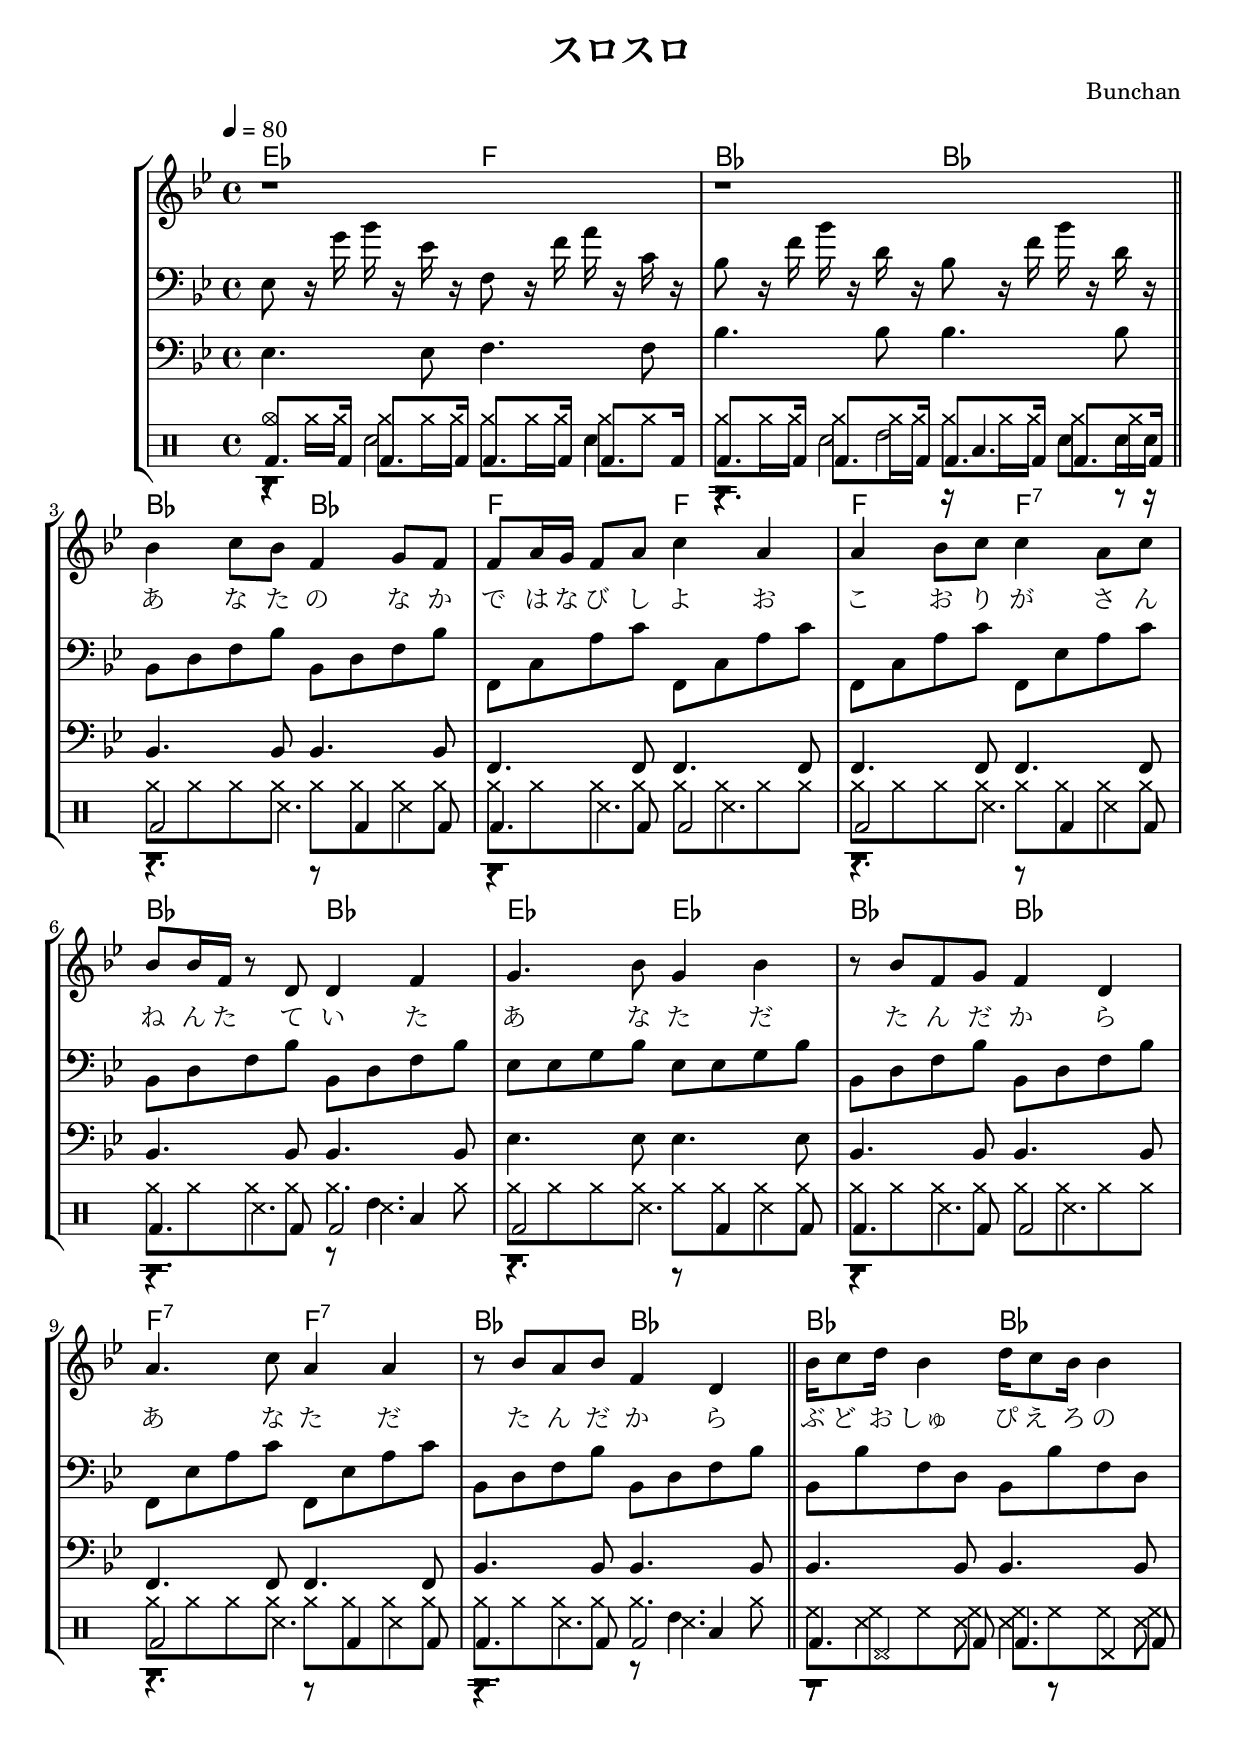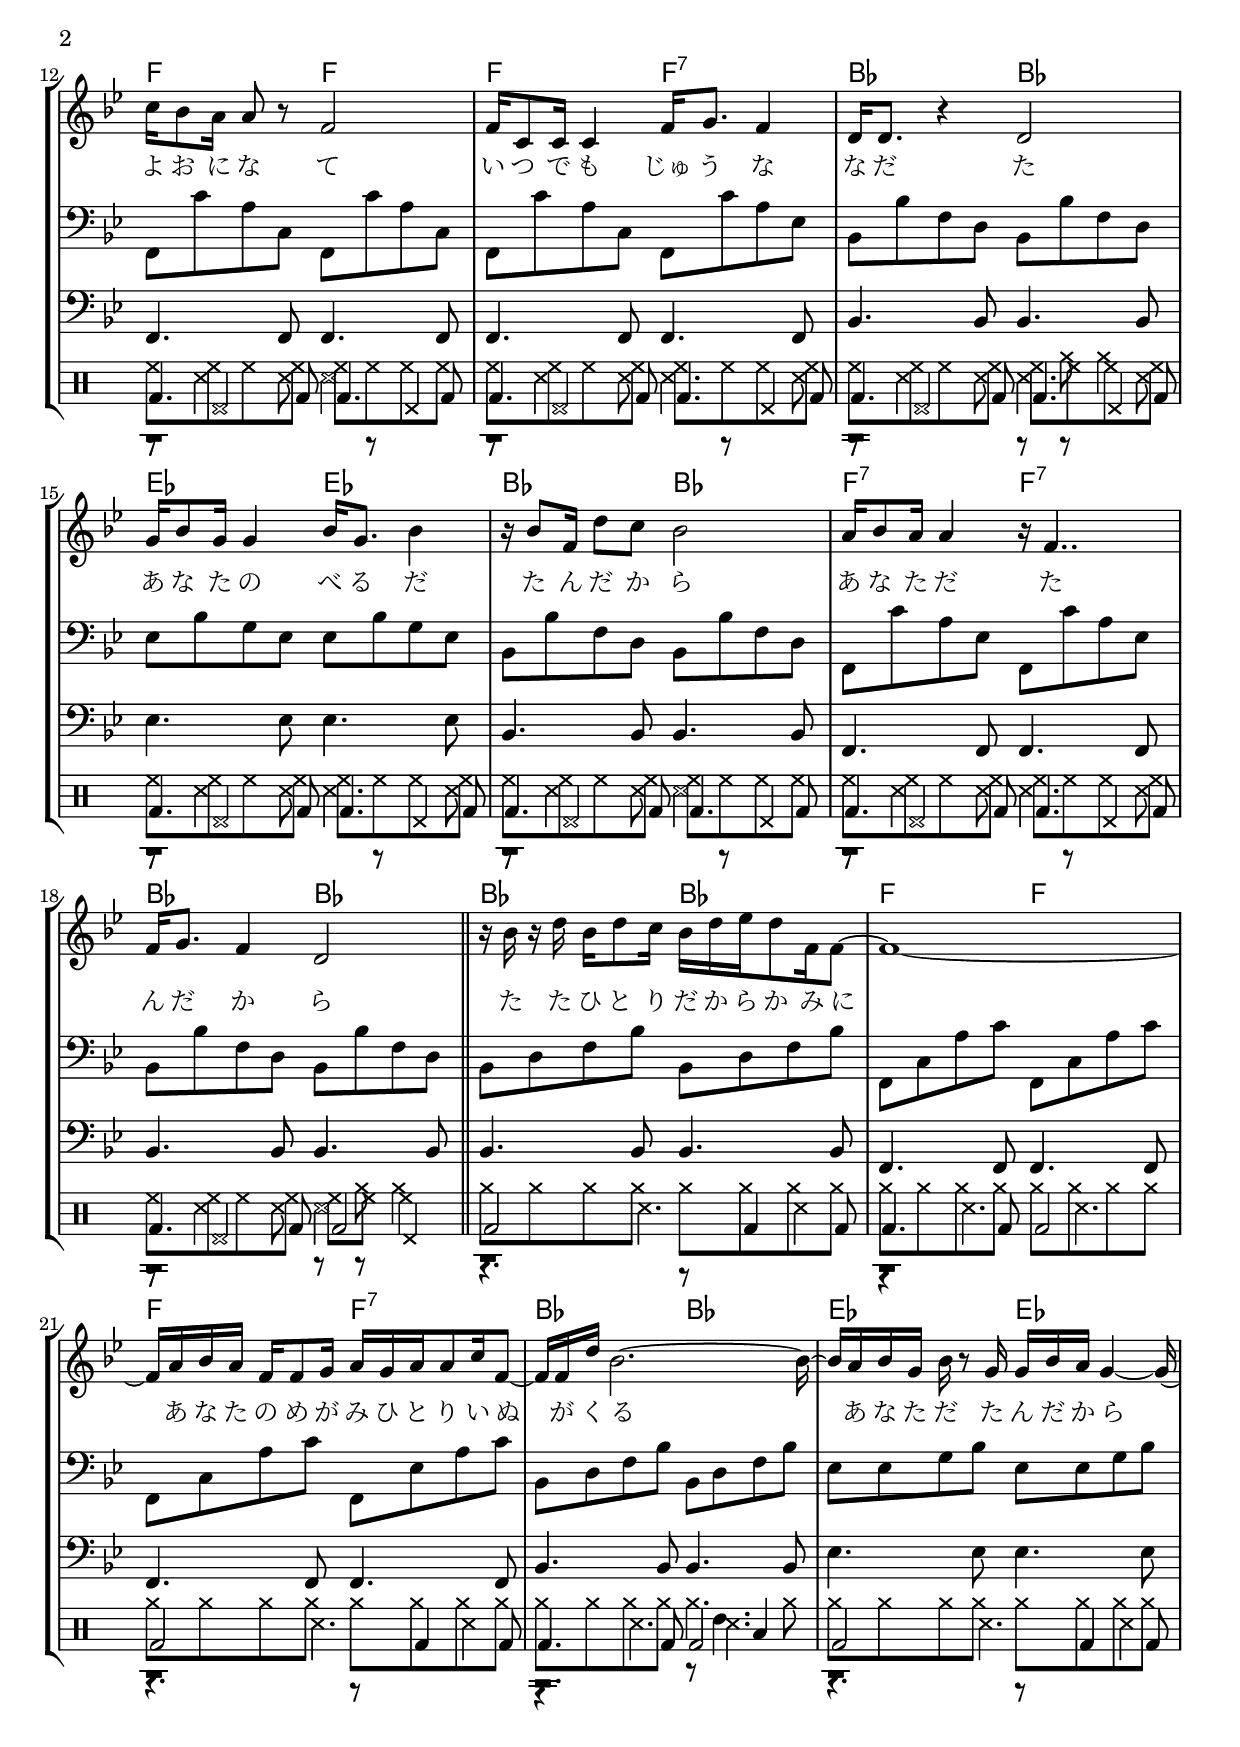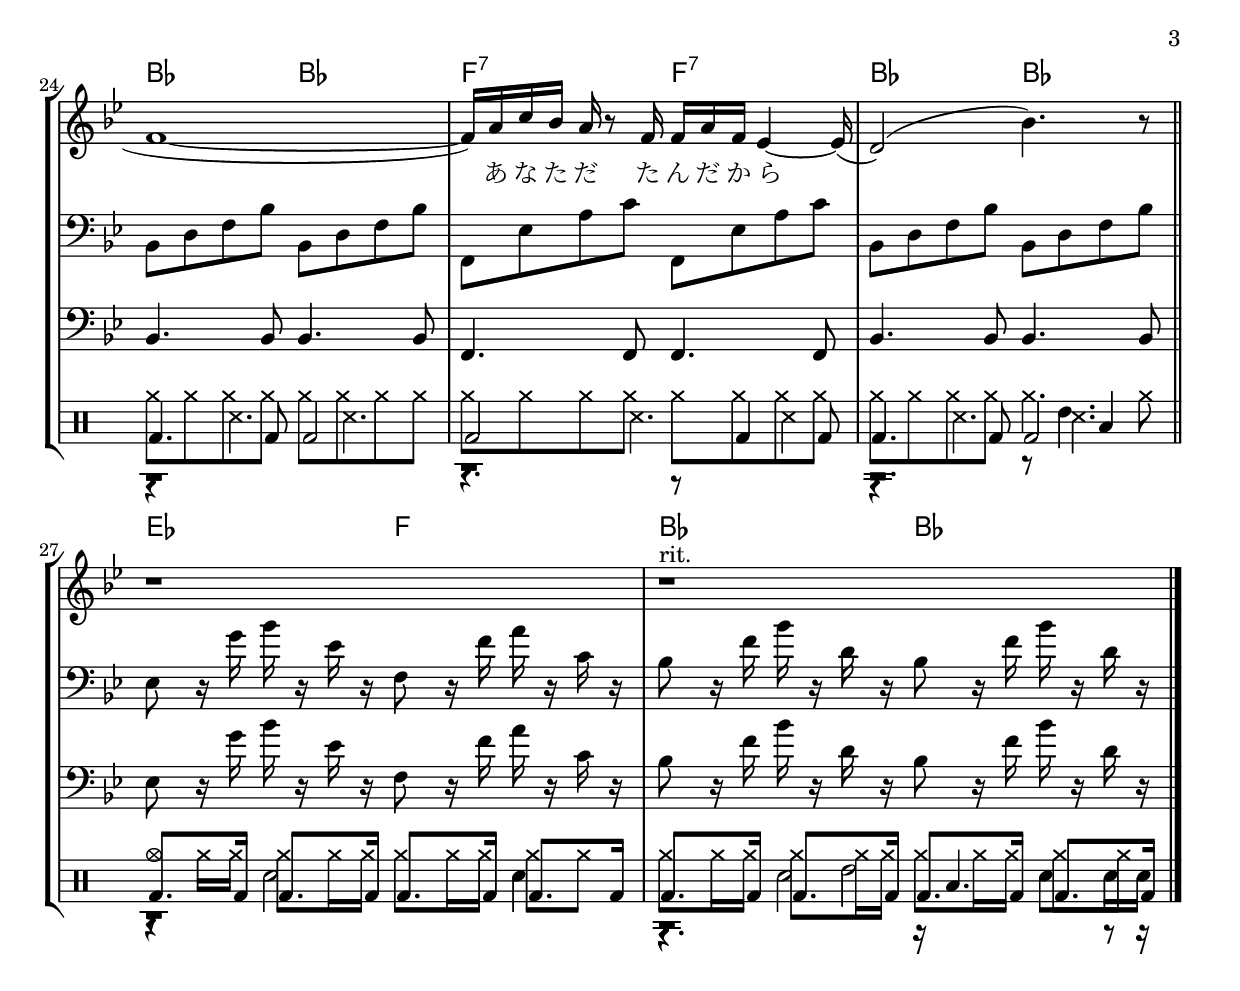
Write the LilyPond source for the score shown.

\version "2.12.1"

\header {
	title = \markup {スロスロ}
	composer = \markup \center-column {Bunchan}
}

harmony = \chordmode {
	es2 f bes bes 

	bes bes f f f f:7 bes bes es es bes bes f:7 f:7 bes bes 

	bes bes f f f f:7 bes bes es es bes bes f:7 f:7 bes bes 

	bes bes f f f f:7 bes bes es es bes bes f:7 f:7 bes bes 

	es f bes bes 
}

melody = {
	\key bes \major
	\tempo 4 = 80
	r1 | r1   
	\set Staff.midiInstrument = #"fss0.37"
	 bes'4  c''8  bes'8  f'4  g'8  f'8 
	f'8  a'16  g'16  f'8  a'8  c''4  a'4 
	a'4  bes'8  c''8  c''4  a'8  c''8 
	bes'8  bes'16  f'16  r8  d'8  d'4  f'4 
	g'4.  bes'8  g'4  bes'4 
	r8  bes'8  f'8  g'8  f'4  d'4 
	a'4.  c''8  a'4  a'4 
	r8  bes'8  a'8  bes'8  f'4  d'4
	\set Staff.midiInstrument = #"fss0.37"
	 bes'16  c''8  d''16  bes'4  d''16  c''8  bes'16  bes'4 
	c''16  bes'8  a'16  a'8  r8  f'2 
	f'16  c'8  c'16  c'4  f'16  g'8.  f'4 
	d'16  d'8.  r4  d'2 
	g'16  bes'8  g'16  g'4  bes'16  g'8.  bes'4 
	r16  bes'8  f'16  d''8  c''8  bes'2 
	a'16  bes'8  a'16  a'4  r16  f'4.. 
	f'16  g'8.  f'4  d'2
	\set Staff.midiInstrument = #"fss0.37"
	r16 bes'16  r16  d''16  bes'16  d''8  c''16  bes'16  d''16  es''16  d''8  f'16  f'8~ 
	f'1~ 
	f'16  a'16  bes'16  a'16  f'16  f'8  g'16  a'16  g'16  a'16  a'8  c''16  f'8~ 
	f'16  f'16  d''16  bes'2.~bes'16~ 
	bes'16  a'16  bes'16  g'16  bes'16  r8  g'16  g'16  bes'16  a'16  g'4~g'16 
	(f'1~ 
	f'16)  a'16  c''16  bes'16  a'16  r8  f'16  f'16  a'16  f'16  es'4~es'16 
	(d'2)  (bes'4.)  	r8 	r1 | r1^"rit." \bar "|."
}

words = \lyricmode {
	
	あ  な  た  の  な  か  で  は  な  び  し  よ  お  こ  お  り  が  さ  ん  ね  ん  た  て  い  た  あ  な  た  だ  た  ん  だ  か  ら  あ  な  た  だ  た  ん  だ  か  ら  
	ぶ  ど  お  しゅ  ぴ  え  ろ  の  よ  お  に  な  て  い  つ  で  も  じゅ  う  な  な  だ  た  あ  な  た  の  べ  る  だ  た  ん  だ  か  ら  あ  な  た  だ  た  ん  だ  か  ら  
	た  た  ひ  と  り  だ  か  ら  か  み  に  あ  な  た  の  め  が  み  ひ  と  り  い  ぬ  が  く  る  あ  な  た  だ  た  ん  だ  か  ら  あ  な  た  だ  た  ん  だ  か  ら  
	
}

tempochange = {
	\tempo 4 = 80
	r1 | r1 \bar "||"
	\tempo 4 = 80
	r1 | r1 | r1 | r1 | r1 | r1 | r1 | r1 \bar "||"
	\tempo 4 = 80
	r1 | r1 | r1 | r1 | r1 | r1 | r1 | r1 \bar "||"
	\tempo 4 = 80
	r1 | r1 | r1 | r1 | r1 | r1 | r1 | r1 \bar "||"
	\tempo 4 = 80
	r1 | \tempo 4 = 60 r2 \tempo 4 = 53 r2 \bar "|."
}

mainacc = {
	\clef bass
	\set Staff.midiInstrument = #"Electric Guitar (jazz)"
	\key bes \major
	\tempo 4 = 80
	es8r16g'16bes'16r16es'16r16
	f8r16f'16a'16r16c'16r16
	bes8r16f'16bes'16r16d'16r16
	bes8r16f'16bes'16r16d'16r16
	\bar "||"

	\set Staff.midiInstrument = #"Electric Guitar (jazz)"
	bes,8 d8 f8 bes8
	bes,8 d8 f8 bes8
	f,8 c8 a8 c'8
	f,8 c8 a8 c'8
	f,8 c8 a8 c'8
	f,8 es8 a8 c'8
	bes,8 d8 f8 bes8
	bes,8 d8 f8 bes8
	es8 es8 g8 bes8
	es8 es8 g8 bes8
	bes,8 d8 f8 bes8
	bes,8 d8 f8 bes8
	f,8 es8 a8 c'8
	f,8 es8 a8 c'8
	bes,8 d8 f8 bes8
	bes,8 d8 f8 bes8
	\bar "||"

	\set Staff.midiInstrument = #"Electric Guitar (jazz)"
	bes,8 bes f d
	bes,8 bes f d
	f,8 c' a c
	f,8 c' a c
	f,8 c' a c
	f,8 c' a es
	bes,8 bes f d
	bes,8 bes f d
	es8 bes g es
	es8 bes g es
	bes,8 bes f d
	bes,8 bes f d
	f,8 c' a es
	f,8 c' a es
	bes,8 bes f d
	bes,8 bes f d
	\bar "||"

	\set Staff.midiInstrument = #"Electric Guitar (jazz)"
	bes,8 d8 f8 bes8
	bes,8 d8 f8 bes8
	f,8 c8 a8 c'8
	f,8 c8 a8 c'8
	f,8 c8 a8 c'8
	f,8 es8 a8 c'8
	bes,8 d8 f8 bes8
	bes,8 d8 f8 bes8
	es8 es8 g8 bes8
	es8 es8 g8 bes8
	bes,8 d8 f8 bes8
	bes,8 d8 f8 bes8
	f,8 es8 a8 c'8
	f,8 es8 a8 c'8
	bes,8 d8 f8 bes8
	bes,8 d8 f8 bes8
	\bar "||"

	\set Staff.midiInstrument = #"Electric Guitar (jazz)"
	es8r16g'16bes'16r16es'16r16
	f8r16f'16a'16r16c'16r16
	bes8r16f'16bes'16r16d'16r16
	bes8r16f'16bes'16r16d'16r16
	\bar "|."
}

subacc = {
	\clef bass
	\set Staff.midiInstrument = #"Lead 3 (calliope)"
	\key bes \major
	\tempo 4 = 80
	es4.es8
	f4.f8
	bes4.bes8
	bes4.bes8
	\bar "||"

	\set Staff.midiInstrument = #"Lead 3 (calliope)"
	bes,4.bes,8
	bes,4.bes,8
	f,4.f,8
	f,4.f,8
	f,4.f,8
	f,4.f,8
	bes,4.bes,8
	bes,4.bes,8
	es4.es8
	es4.es8
	bes,4.bes,8
	bes,4.bes,8
	f,4.f,8
	f,4.f,8
	bes,4.bes,8
	bes,4.bes,8
	\bar "||"

	\set Staff.midiInstrument = #"Lead 3 (calliope)"
	bes,4.bes,8
	bes,4.bes,8
	f,4.f,8
	f,4.f,8
	f,4.f,8
	f,4.f,8
	bes,4.bes,8
	bes,4.bes,8
	es4.es8
	es4.es8
	bes,4.bes,8
	bes,4.bes,8
	f,4.f,8
	f,4.f,8
	bes,4.bes,8
	bes,4.bes,8
	\bar "||"

	\set Staff.midiInstrument = #"Lead 3 (calliope)"
	bes,4.bes,8
	bes,4.bes,8
	f,4.f,8
	f,4.f,8
	f,4.f,8
	f,4.f,8
	bes,4.bes,8
	bes,4.bes,8
	es4.es8
	es4.es8
	bes,4.bes,8
	bes,4.bes,8
	f,4.f,8
	f,4.f,8
	bes,4.bes,8
	bes,4.bes,8
	\bar "||"

	\set Staff.midiInstrument = #"Lead 3 (calliope)"
	es8r16g'16bes'16r16es'16r16
	f8r16f'16a'16r16c'16r16
	bes8r16f'16bes'16r16d'16r16
	bes8r16f'16bes'16r16d'16r16
	\bar "|."
}

percA = {
	\drummode {
	r8 cymr16 cymr16 cymr8 cymr16 cymr16 cymr8 cymr16 cymr16 cymr8 cymr8  |cymr8 cymr16 cymr16 cymr8 cymr16 cymr16 cymr8 cymr16 cymr16 cymr8 cymr8  \bar "||"
	bd2 r8 bd4 bd8  |bd4. bd8 bd2  |bd2 r8 bd4 bd8  |bd4. bd8 bd2  |bd2 r8 bd4 bd8  |bd4. bd8 bd2  |bd2 r8 bd4 bd8  |bd4. bd8 bd2  \bar "||"
	hh8 hh8 hh8 hh8 hh8 hh8 hh8 hh8  |hh8 hh8 hh8 hh8 hh8 hh8 hh8 hh8  |hh8 hh8 hh8 hh8 hh8 hh8 hh8 hh8  |hh8 hh8 hh8 hh8 hh8 hh8 hh8 hh8  |hh8 hh8 hh8 hh8 hh8 hh8 hh8 hh8  |hh8 hh8 hh8 hh8 hh8 hh8 hh8 hh8  |hh8 hh8 hh8 hh8 hh8 hh8 hh8 hh8  |hh8 hh8 hh8 hh8 hh8 hh8 hh4  \bar "||"
	bd2 r8 bd4 bd8  |bd4. bd8 bd2  |bd2 r8 bd4 bd8  |bd4. bd8 bd2  |bd2 r8 bd4 bd8  |bd4. bd8 bd2  |bd2 r8 bd4 bd8  |bd4. bd8 bd2  \bar "||"
	r8 cymr16 cymr16 cymr8 cymr16 cymr16 cymr8 cymr16 cymr16 cymr8 cymr8  |cymr8 cymr16 cymr16 cymr8 cymr16 cymr16 cymr8 cymr16 cymr16 cymr8 cymr8  \bar "|."
	}
}

percB = {
	\drummode {
	r4 sn2 sn4  |r4 sn2 sn8 sn16 sn16  \bar "||"
	r4. ss4. ss4  |r4 ss4. ss4.  |r4. ss4. ss4  |r4 ss4. ss4.  |r4. ss4. ss4  |r4 ss4. ss4.  |r4. ss4. ss4  |r4 ss4. ss4.  \bar "||"
	bd4. bd8 bd4. bd8  |bd4. bd8 bd4. bd8  |bd4. bd8 bd4. bd8  |bd4. bd8 bd4. bd8  |bd4. bd8 bd4. bd8  |bd4. bd8 bd4. bd8  |bd4. bd8 bd4. bd8  |bd4. bd8 bd2  \bar "||"
	r4. ss4. ss4  |r4 ss4. ss4.  |r4. ss4. ss4  |r4 ss4. ss4.  |r4. ss4. ss4  |r4 ss4. ss4.  |r4. ss4. ss4  |r4 ss4. ss4.  \bar "||"
	r4 sn2 sn4  |r4 sn2 sn8 sn16 sn16  \bar "|."
	}
}

percC = {
	\drummode {
	bd8. bd16 bd8. bd16 bd8. bd16 bd8. bd16  |bd8. bd16 bd8. bd16 bd8. bd16 bd8. bd16  \bar "||"
	cymr8 cymr8 cymr8 cymr8 cymr8 cymr8 cymr8 cymr8  |cymr8 cymr8 cymr8 cymr8 cymr8 cymr8 cymr8 cymr8  |cymr8 cymr8 cymr8 cymr8 cymr8 cymr8 cymr8 cymr8  |cymr8 cymr8 cymr8 cymr8 cymr4. cymr8  |cymr8 cymr8 cymr8 cymr8 cymr8 cymr8 cymr8 cymr8  |cymr8 cymr8 cymr8 cymr8 cymr8 cymr8 cymr8 cymr8  |cymr8 cymr8 cymr8 cymr8 cymr8 cymr8 cymr8 cymr8  |cymr8 cymr8 cymr8 cymr8 cymr4. cymr8  \bar "||"
	r8 ss4 ss8 ss4. ss8  |r8 ss4 ss8 ss2  |r8 ss4 ss8 ss4. ss8  |r8 ss4 ss8 ss4. ss8  |r8 ss4 ss8 ss4. ss8  |r8 ss4 ss8 ss2  |r8 ss4 ss8 ss4. ss8  |r8 ss4 ss8 ss2  \bar "||"
	cymr8 cymr8 cymr8 cymr8 cymr8 cymr8 cymr8 cymr8  |cymr8 cymr8 cymr8 cymr8 cymr8 cymr8 cymr8 cymr8  |cymr8 cymr8 cymr8 cymr8 cymr8 cymr8 cymr8 cymr8  |cymr8 cymr8 cymr8 cymr8 cymr4. cymr8  |cymr8 cymr8 cymr8 cymr8 cymr8 cymr8 cymr8 cymr8  |cymr8 cymr8 cymr8 cymr8 cymr8 cymr8 cymr8 cymr8  |cymr8 cymr8 cymr8 cymr8 cymr8 cymr8 cymr8 cymr8  |cymr8 cymr8 cymr8 cymr8 cymr4. cymr8  \bar "||"
	bd8. bd16 bd8. bd16 bd8. bd16 bd8. bd16  |bd8. bd16 bd8. bd16 bd8. bd16 bd8. bd16  \bar "|."
	}
}

percD = {
	\drummode {
	r1  |r4. tommh2 r8  \bar "||"
	r1 |r1 |r1 |r2. toml4  |r1 |r1 |r1 |r2. toml4  \bar "||"
	r8 hhp2 r8 hhp4  |r8 hhp2 r8 hhp4  |r8 hhp2 r8 hhp4  |r8 hhp2 r8 hhp4  |r8 hhp2 r8 hhp4  |r8 hhp2 r8 hhp4  |r8 hhp2 r8 hhp4  |r8 hhp2 r8 hhp4  \bar "||"
	r1 |r1 |r1 |r2. toml4  |r1 |r1 |r1 |r2. toml4  \bar "||"
	r1  |r4. tommh2 r8  \bar "|."
	}
}

percE = {
	\drummode {
	r1  |r2 r16 toml4. r16  \bar "||"
	r1 |r1 |r1 |r2 r8 tommh4.  |r1 |r1 |r1 |r2 r8 tommh4.  \bar "||"
	r1  |r1  |r1  |r2 r8 cymr8 cymr4  |r1  |r1  |r1  |r2 r8 cymr8 cymr4  \bar "||"
	r1 |r1 |r1 |r2 r8 tommh4.  |r1 |r1 |r1 |r2 r8 tommh4.  \bar "||"
	r1  |r2 r16 toml4. r16  \bar "|."
	}
}

percF = {
	\drummode {
	cymc1  |r1 \bar "||"
	r1 | r1 | r1 | r1 | r1 | r1 | r1 | r1 \bar "||"
	r1 | r1 | r1 | r1 | r1 | r1 | r1 | r1 \bar "||"
	r1 | r1 | r1 | r1 | r1 | r1 | r1 | r1 \bar "||"
	cymc1  |r1 \bar "|."
	}
}

\score {
	<<
		\new StaffGroup <<
			\new ChordNames {\harmony}
			\new Voice = "melody" {\melody}
			\new Lyrics \lyricsto "melody" \words
			\new Staff = "mainacc" {\mainacc}
			\new Staff = "subacc" {\subacc}
			\new DrumStaff <<
				\new DrumVoice {\percA}
				\new DrumVoice {\percB}
				\new DrumVoice {\percC}
				\new DrumVoice {\percD}
				\new DrumVoice {\percE}
				\new DrumVoice {\percF}
			>>
		>>
	>>
	\layout { }
}
